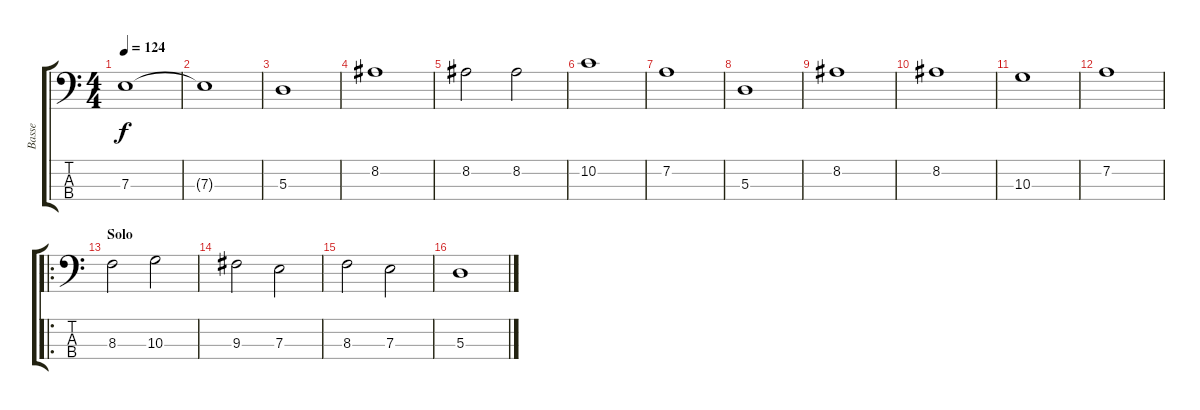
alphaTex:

\track ("Basse" "Basse") {instrument electricbassfinger}
\staff {score tabs}
\tuning (G2 D2 A1 E1) {hide}
\ts (4 4)
\tempo 124
\clef f4
\ks c
7.3.1{dy f} |
7.3{t}.1 |
5.3.1 |
8.2.1 |
8.2.2 8.2.2 |
10.2.1 |
7.2.1 |
5.3.1 |
8.2.1 |
8.2.1 |
10.3.1 |
7.2.1 |
\ro
\section ("" "Solo")
8.3.2 10.3.2 |
9.3.2 7.3.2 |
8.3.2 7.3.2 |
5.3.1
